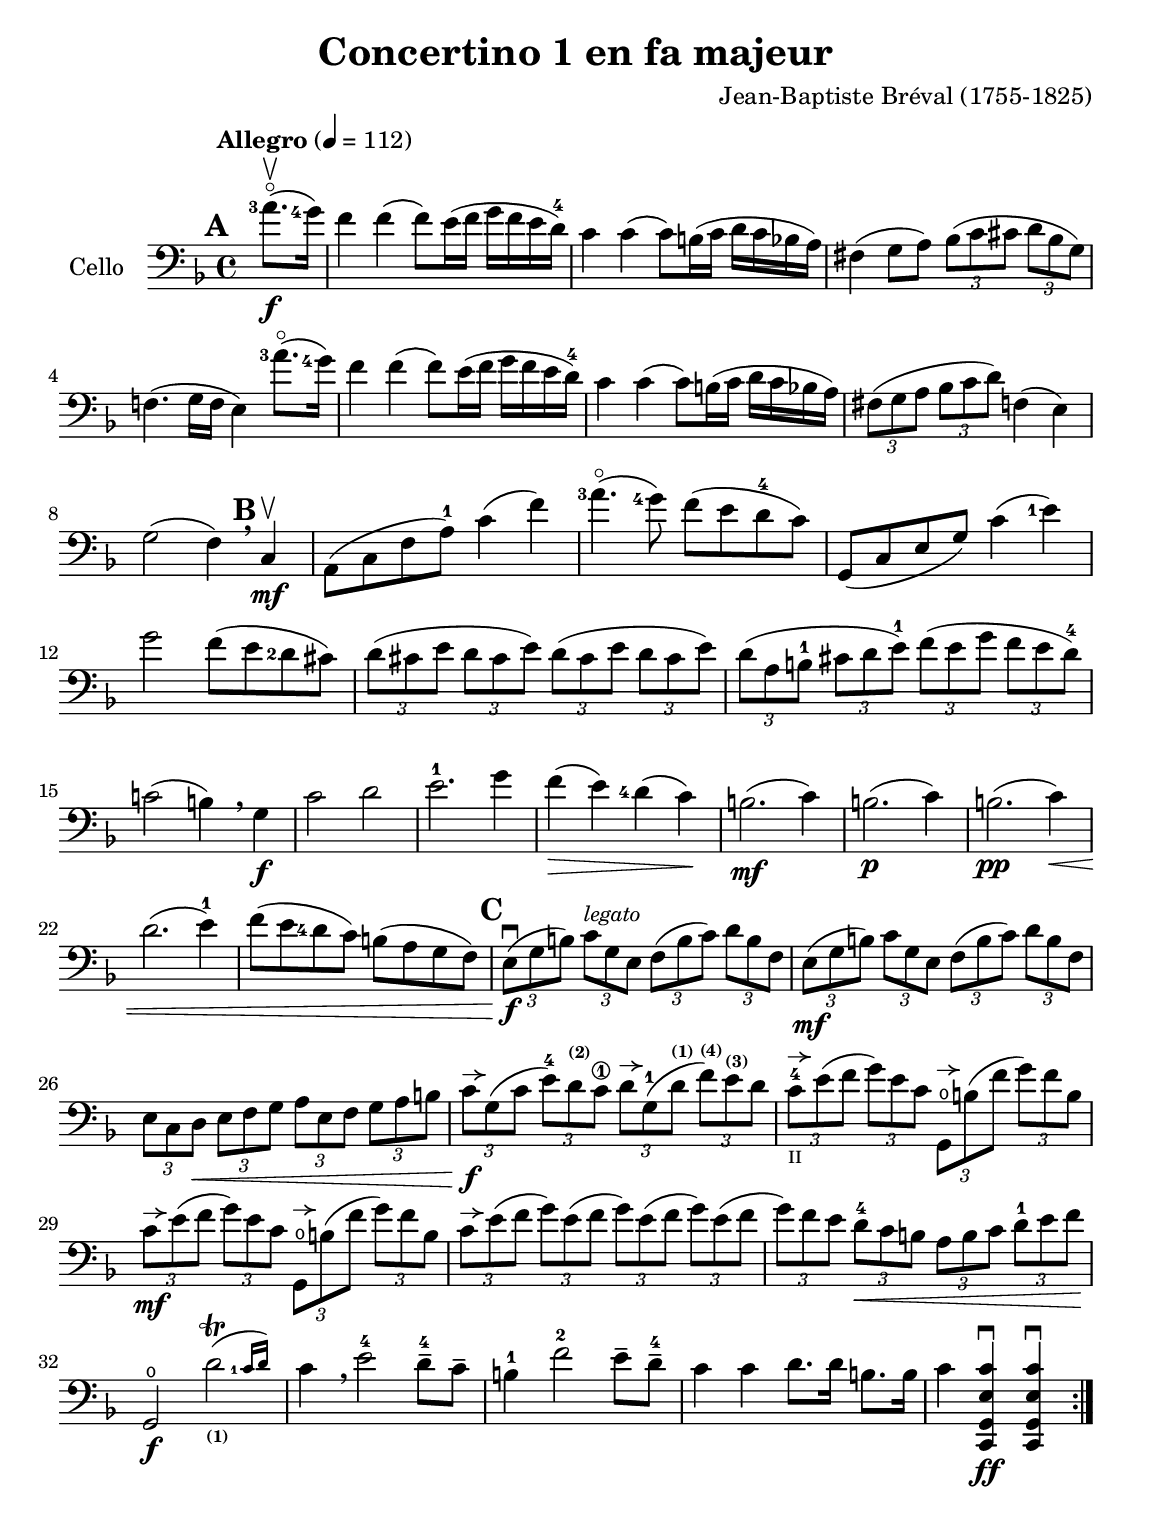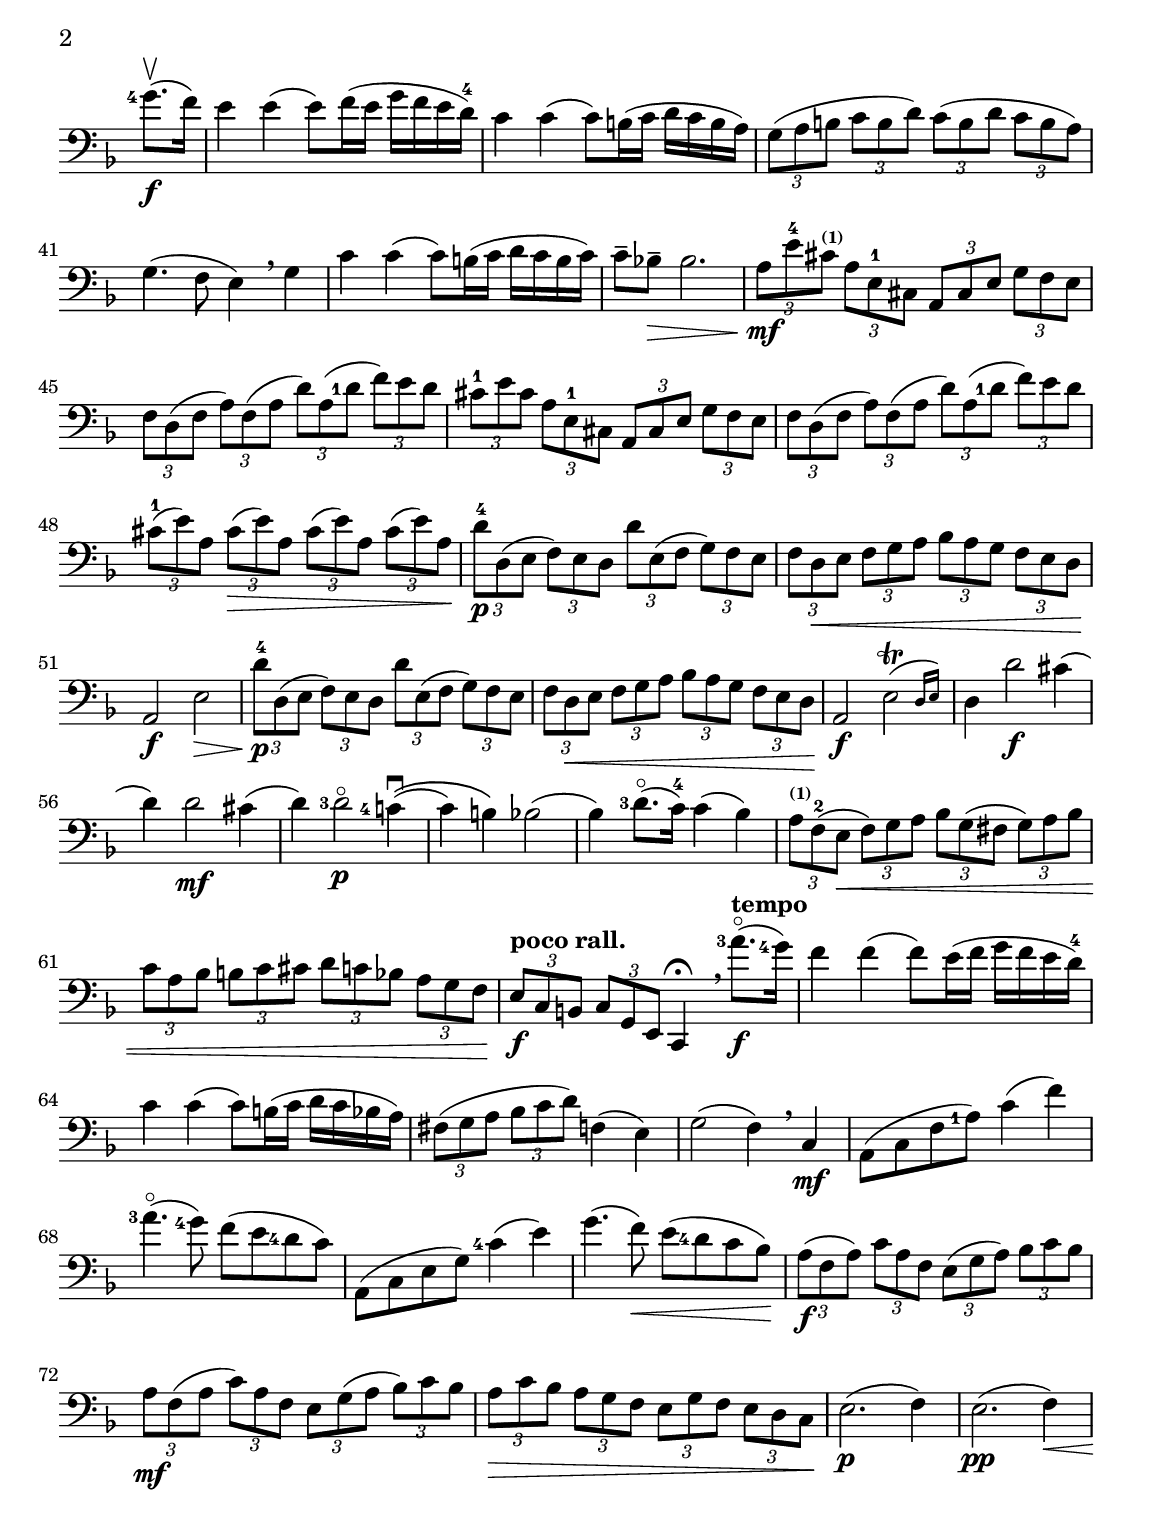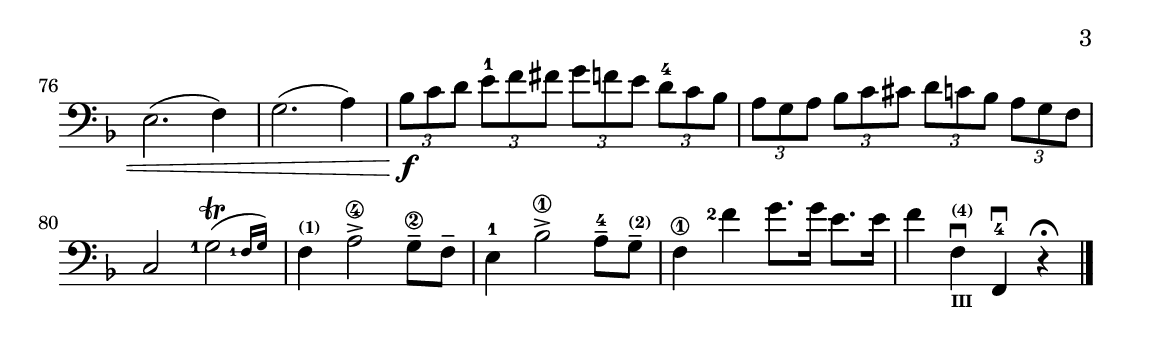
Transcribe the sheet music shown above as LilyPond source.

#(set-global-staff-size 21)

\version "2.18.2"

\header {
  title    = "Concertino 1 en fa majeur"
  composer = "Jean-Baptiste Bréval (1755-1825)"
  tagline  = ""
}

\language "italiano"

% iPad Pro 12.9

\paper {
  paper-width  = 195\mm
  paper-height = 260\mm
}

allongerUne = \markup {
  \center-column {
    \combine
    \draw-line #'(-2 . 0)
    \arrow-head #X #RIGHT ##f
  }
}

\score {
  \new Staff
  \with {instrumentName = #"Cello "}
  {
    \override Hairpin.to-barline = ##f
    \tempo "Allegro" 4 = 112
    \time 4/4
    \key fa \major
    \clef "bass"
    \set fingeringOrientations = #'(left)

    \repeat volta 2 {
      \mark \default
      \partial 4 <la'-3>8.\flageolet\upbow\f(<sol'-4>16)                  % 0
      fa'4 fa'4(fa'8) mi'16(fa'16 sol'16 fa'16 mi'16 re'16-4)             % 1
      do'4 do'4(do'8) si!16(do'16 re'16 do'16 sib16 la16)                 % 2
      fad4(sol8 la8)
      \tuplet 3/2 {sib8( do'8 dod'8} \tuplet 3/2 {re'8 sib8 sol8)}        % 3
      fa!4.(sol16 fa16 mi4) <la'-3>8.\flageolet(<sol'-4>16)               % 4
      fa'4 fa'4(fa'8) mi'16(fa'16 sol'16 fa'16 mi'16 re'16-4)             % 5
      do'4 do'4(do'8) si!16(do'16 re'16 do'16 sib16 la16)                 % 6
      \tuplet 3/2 {fad8(sol8 la8}
      \tuplet 3/2 {sib8 do'8 re'8)} fa!4(mi4)                             % 7
      sol2(fa4) \breathe
      \mark \default
      do4\mf\upbow                                                        % 8
      la,8(do8 fa8 la8-1) do'4(fa'4)                                      % 9
      <la'-3>4.\flageolet(<sol'-4>8) fa'8(mi'8 re'8-4 do'8)               % 10
      sol,8(do8 mi8 sol8) do'4(<mi'-1>4)                                  % 11
      sol'2 fa'8(mi'8 <re'-2>8 dod'8)                                     % 12
      \tuplet 3/2 {re'8( dod'8 mi'8} \tuplet 3/2 {re'8 dod'8 mi'8)}
      \tuplet 3/2 {re'8( dod'8 mi'8} \tuplet 3/2 {re'8 dod'8 mi'8)}       % 13
      \tuplet 3/2 {re'8( la8 si!8-1} \tuplet 3/2 {dod'8 re'8 mi'8-1)}
      \tuplet 3/2 {fa'8( mi'8 sol'8} \tuplet 3/2 {fa'8 mi'8 re'8-4)}      % 14
      do'!2(si!4) \breathe sol4\f                                         % 15
      do'2 re'2                                                           % 16
      mi'2.-1 sol'4                                                       % 17
      fa'4\>(mi'4) <re'-4>4(do'4)\!                                       % 18
      si!2.\mf(do'4)                                                      % 19
      si!2.\p(do'4)                                                       % 20
      si!2.\pp(do'4)\<                                                    % 21
      re'2.(mi'4-1)                                                       % 22
      fa'8(mi'8 <re'-4>8 do'8) si!8(la8 sol8 fa8)                         % 23
      \mark \default
      \tuplet 3/2 {mi8\f\downbow( sol8 si!8)}
      \tuplet 3/2 {do'8^\markup{\small\italic "legato"} sol8 mi8}
      \tuplet 3/2 {fa8( si8 do'8)} \tuplet 3/2 {re'8 si8 fa8}             % 24
      \tuplet 3/2 {mi8\mf(sol8 si!8)} \tuplet 3/2 {do'8 sol8 mi8}
      \tuplet 3/2 {fa8(si8 do'8)} \tuplet 3/2 {re'8 si8 fa8}              % 25
      \tuplet 3/2 {mi8 do8 re8\<}
      \tuplet 3/2 {mi8 fa8 sol8}
      \tuplet 3/2 {la8 mi8 fa8}
      \tuplet 3/2 {sol8 la8 si!8}                                         % 26
      \tuplet 3/2 {do'8^\allongerUne\f sol8( do'8}
      \tuplet 3/2 {mi'8-4) re'8^\markup{\bold\teeny (2)} do'8\1}
      \tuplet 3/2 {re'8^\allongerUne sol8-1( re'8^\markup{\bold\teeny (1)}}
      \tuplet 3/2 {fa'8)^\markup{\bold\teeny (4)}
                   mi'8^\markup{\bold\teeny (3)} re'8}                    % 27
      \tuplet 3/2 {do'8-4^\allongerUne_\markup{\teeny II} mi'8( fa'8}
      \tuplet 3/2 {sol'8) mi'8 do'8}
      \tuplet 3/2 {sol,8\open^\allongerUne si!8 ( fa'8}
      \tuplet 3/2 {sol'8) fa'8 si8}                                       % 28
      \tuplet 3/2 {do'8\mf^\allongerUne mi'8( fa'8}
      \tuplet 3/2 {sol'8) mi'8 do'8}
      \tuplet 3/2 {sol,8\open^\allongerUne si!8 ( fa'8}
      \tuplet 3/2 {sol'8) fa'8 si8}                                       % 29
      \tuplet 3/2 {do'8^\allongerUne mi'8( fa'8}
      \tuplet 3/2 {sol'8) mi'8( fa'8}
      \tuplet 3/2 {sol'8) mi'8( fa'8}
      \tuplet 3/2 {sol'8) mi'8( fa'8}                                     % 30
      \tuplet 3/2 {sol'8) fa'8 mi'8}
      \tuplet 3/2 {re'8-4\< do'8 si!8}
      \tuplet 3/2 {la8 si8 do'8}
      \tuplet 3/2 {re'8-1 mi'8 fa'8\!}                                    % 31
      sol,2\f\open \afterGrace re'2\trill(_\markup{\bold\teeny (1)}
      {<do'-1>16 re'16)}                                                  % 32
      do'4 \breathe mi'2-4 re'8-4-- do'8--                                % 33
      si!4-1 fa'2-2 mi'8-- re'8-4--                                       % 34
      do'4 do'4 re'8. re'16 si!8. si16                                    % 35
      do'4 <<do,4\ff sol,4 mi4 do'4\downbow>>
      <<do,4 sol,4 mi4 do'4\downbow>>                                     % 36
    }
    \pageBreak
    \set Score.currentBarNumber = #37
    \partial 4 <sol'-4>8.(\f\upbow fa'16)                                 % 00
    mi'4 mi'4(mi'8) fa'16(mi'16 sol'16 fa'16 mi'16 re'16-4)               % 37
    do'4 do'4(do'8) si!16(do'16 re'16 do'16 si16 la16)                    % 38
    \tuplet 3/2 {sol8( la8 si!8} \tuplet 3/2 {do'8 si8 re'8)}
    \tuplet 3/2 {do'8( si8 re'8} \tuplet 3/2 {do'8 si8 la8)}              % 39
    sol4.(fa8 mi4) \breathe sol4                                          % 40
    do'4 do'4(do'8) si!16(do'16 re'16 do'16 si16 do'16)                   % 41
    do'8-- sib!8--\> sib2.                                                % 42
    \tuplet 3/2 {la8\!\mf mi'8-4 dod'8^\markup{\bold\teeny (1)}}
    \tuplet 3/2 {la8 mi8-1 dod8}
    \tuplet 3/2 {la,8 dod8 mi8} \tuplet 3/2 {sol8 fa8 mi8}                % 43
    \tuplet 3/2 {fa8 re8( fa8} \tuplet 3/2 {la8) fa8( la8}
    \tuplet 3/2 {re'8) la8( <re'-1>8} \tuplet 3/2 {fa'8) mi'8 re'8}       % 44
    \tuplet 3/2 {dod'8-1 mi'8 dod'8} \tuplet 3/2 {la8 mi8-1 dod8}
    \tuplet 3/2 {la,8 dod8 mi8} \tuplet 3/2 {sol8 fa8 mi8}                % 45
    \tuplet 3/2 {fa8 re8( fa8} \tuplet 3/2 {la8) fa8( la8}
    \tuplet 3/2 {re'8) la8( <re'-1>8} \tuplet 3/2 {fa'8) mi'8 re'8}       % 46
    \tuplet 3/2 {dod'8-1(mi'8) la8} \tuplet 3/2 {dod'8\>(mi'8) la8}
    \tuplet 3/2 {dod'8(mi'8) la8} \tuplet 3/2 {dod'8(mi'8) la8\!}         % 47
    \tuplet 3/2 {re'8-4\p re8( mi8} \tuplet 3/2 {fa8) mi8 re8}
    \tuplet 3/2 {re'8 mi8( fa8} \tuplet 3/2 {sol8) fa8 mi8}               % 48
    \tuplet 3/2 {fa8 re8\< mi8} \tuplet 3/2 {fa8 sol8 la8}
    \tuplet 3/2 {sib8 la8 sol8} \tuplet 3/2 {fa8 mi8 re8\!}               % 49
    la,2\f mi2\>                                                          % 50
    \tuplet 3/2 {re'8-4\p re8( mi8} \tuplet 3/2 {fa8) mi8 re8}
    \tuplet 3/2 {re'8 mi8( fa8} \tuplet 3/2 {sol8) fa8 mi8}               % 51
    \tuplet 3/2 {fa8 re8\< mi8} \tuplet 3/2 {fa8 sol8 la8}
    \tuplet 3/2 {sib8 la8 sol8} \tuplet 3/2 {fa8 mi8 re8\!}               % 52
    la,2\f \afterGrace mi2\trill( {re16 mi16)}                            % 53
    re4 re'2\f dod'4(                                                     % 54
    re'4) re'2\mf dod'4(                                                  % 55
    re'4) <re'-3>2\flageolet\p <do'!-4>4\downbow\((                       % 56
    do'4) si!4\) sib2(                                                    % 57
    sib4) <re'-3>8.\flageolet(do'16-4) do'4(sib4)                         % 58
    \tuplet 3/2 {la8^\markup{\bold\teeny (1)} fa8-2( mi8\<}
    \tuplet 3/2 {fa8) sol8 la8} \tuplet 3/2 {sib8 sol8( fad8}
    \tuplet 3/2 {sol8) la8 sib8}                                          % 59
    \tuplet 3/2 {do'8 la8 sib8}
    \tuplet 3/2 {si!8 do'8 dod'8}
    \tuplet 3/2 {re'8 do'!8 sib!8}
    \tuplet 3/2 {la8 sol8 fa8\!}                                          % 60
    \tempo "poco rall."
    \tuplet 3/2 {mi8\f do8 si,!8} \tuplet 3/2 {do8 sol,8 mi,8}
    do,4\fermata \breathe
    \tempo "tempo"
    <la'-3>8.\flageolet\f(<sol'-4>16)                                     % 61
    fa'4 fa'4(fa'8) mi'16(fa'16 sol'16 fa'16 mi'16 re'16-4)               % 62
    do'4 do'4(do'8) si!16(do'16 re'16 do'16 sib!16 la16)                  % 63
    \tuplet 3/2 {fad8( sol8 la8} \tuplet 3/2 {sib8 do'8 re'8)}
    fa!4(mi4)                                                             % 64
    sol2(fa4) \breathe do4\mf                                             % 65
    la,8(do8 fa8 <la-1>8) do'4(fa'4)                                      % 66
    <la'-3>4.\flageolet(<sol'-4>8) fa'8(mi'8 <re'-4>8 do'8)               % 67
    la,8(do8 mi8 sol8) <do'-4>4(mi'4)                                     % 68
    sol'4.(fa'8)\< mi'8(<re'-4>8 do'8 sib8)\!                             % 69
    \tuplet 3/2 {la8\f(fa8 la8)} \tuplet 3/2 {do'8 la8 fa8}
    \tuplet 3/2 {mi8(sol8 la8)} \tuplet 3/2 {sib8 do'8 sib8}              % 70
    \tuplet 3/2 {la8\mf fa8( la8} \tuplet 3/2 {do'8) la8 fa8}
    \tuplet 3/2 {mi8 sol8( la8} \tuplet 3/2 {sib8) do'8 sib8}             % 71
    \tuplet 3/2 {la8\> do'8 sib8} \tuplet 3/2 {la8 sol8 fa8}
    \tuplet 3/2 {mi8 sol8 fa8} \tuplet 3/2 {mi8 re8 do8\!}                % 72
    mi2.\p(fa4)                                                           % 73
    mi2.\pp(fa4)\<                                                        % 74
    mi2.(fa4)                                                             % 75
    sol2.(la4)                                                            % 76
    \tuplet 3/2 {sib8\f do'8 re'8} \tuplet 3/2 {mi'8-1 fa'8 fad'8}
    \tuplet 3/2 {sol'8 fa'8 mi'8} \tuplet 3/2 {re'8-4 do'8 sib8}          % 77
    \tuplet 3/2 {la8 sol8 la8} \tuplet 3/2 {sib8 do'8 dod'8}
    \tuplet 3/2 {re'8 do'8 sib8} \tuplet 3/2 {la8 sol8 fa8}               % 78
    do2 \afterGrace <sol-1>2\trill( {<fa-1>16 sol16)}                     % 79
    fa4^\markup{\bold\teeny (1)} la2\4-> sol8\2-- fa8--                   % 80
    mi4-1 <sib\1>2-> la8-4-- sol8^\markup{\bold\teeny (2)}--              % 81
    fa4\1 <fa'-2>4 sol'8. sol'16 mi'8. mi'16                              % 82
    fa'4 fa4^\markup{\bold\teeny (4)}_\markup{\bold\teeny III}\downbow
    fa,4-4\downbow r4\fermata
    \bar "|."                                                             % 83
  }
}
